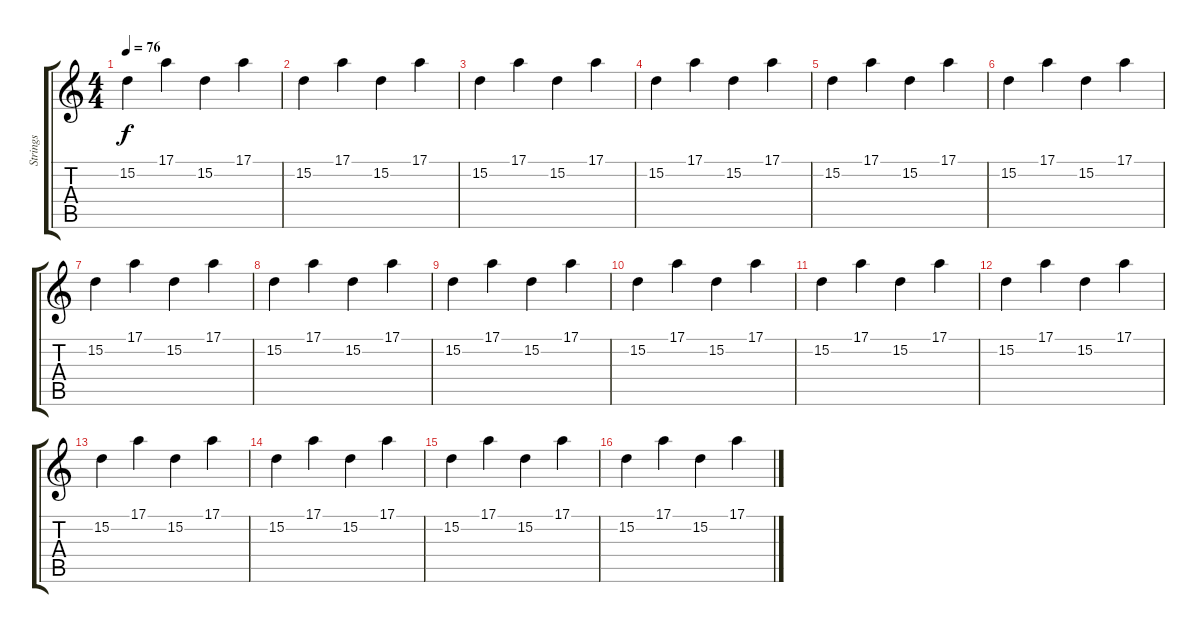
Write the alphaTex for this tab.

\track ("Strings" "Strings") {instrument celesta}
\staff {score tabs}
\tuning (E4 B3 G3 D3 A2 E2) {hide}
\ts (4 4)
\tempo 76
\clef g2
\ks c
15.2.4{dy f} 17.1.4 15.2.4 17.1.4 |
15.2.4 17.1.4 15.2.4 17.1.4 |
15.2.4{volume 8} 17.1.4 15.2.4 17.1.4 |
15.2.4 17.1.4 15.2.4 17.1.4 |
15.2.4 17.1.4 15.2.4 17.1.4 |
15.2.4 17.1.4 15.2.4 17.1.4 |
15.2.4 17.1.4 15.2.4 17.1.4 |
15.2.4 17.1.4 15.2.4 17.1.4 |
15.2.4 17.1.4 15.2.4 17.1.4 |
15.2.4 17.1.4 15.2.4 17.1.4 |
15.2.4 17.1.4 15.2.4 17.1.4 |
15.2.4 17.1.4 15.2.4 17.1.4 |
15.2.4{volume 8} 17.1.4 15.2.4 17.1.4 |
15.2.4 17.1.4 15.2.4 17.1.4 |
15.2.4 17.1.4 15.2.4 17.1.4 |
15.2.4 17.1.4 15.2.4 17.1.4
